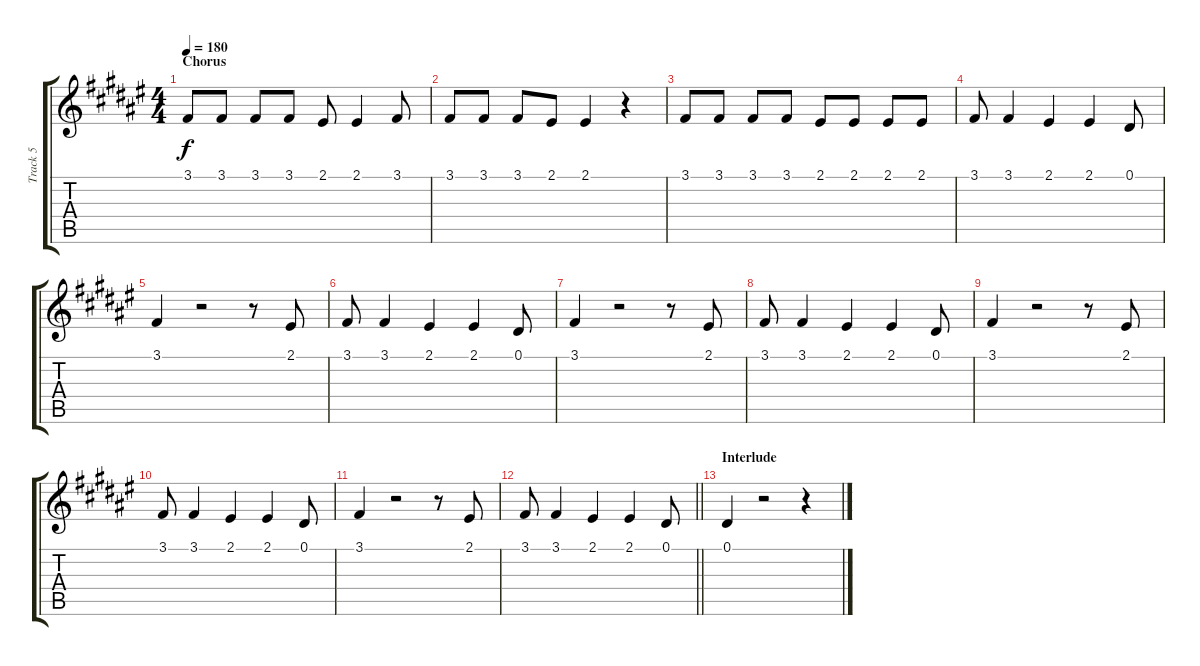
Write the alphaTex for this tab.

\track ("Track 5" "Track 5") {instrument lead2sawtooth}
\staff {score tabs}
\tuning (Eb4 Bb3 Gb3 Db3 Ab2 Eb2) {hide}
\ts (4 4)
\section ("" "Chorus")
\tempo 180
\clef g2
\ks f#
3.1.8{dy f} 3.1.8 3.1.8 3.1.8 2.1.8 2.1.4 3.1.8 |
3.1.8 3.1.8 3.1.8 2.1.8 2.1.4 r.4 |
3.1.8 3.1.8 3.1.8 3.1.8 2.1.8 2.1.8 2.1.8 2.1.8 |
3.1.8 3.1.4 2.1.4 2.1.4 0.1.8 |
3.1.4 r.2 r.8 2.1.8 |
3.1.8 3.1.4 2.1.4 2.1.4 0.1.8 |
3.1.4 r.2 r.8 2.1.8 |
3.1.8 3.1.4 2.1.4 2.1.4 0.1.8 |
3.1.4 r.2 r.8 2.1.8 |
3.1.8 3.1.4 2.1.4 2.1.4 0.1.8 |
3.1.4 r.2 r.8 2.1.8 |
\barLineRight lightlight
3.1.8 3.1.4 2.1.4 2.1.4 0.1.8 |
\section ("" "Interlude")
0.1.4 r.2 r.4
